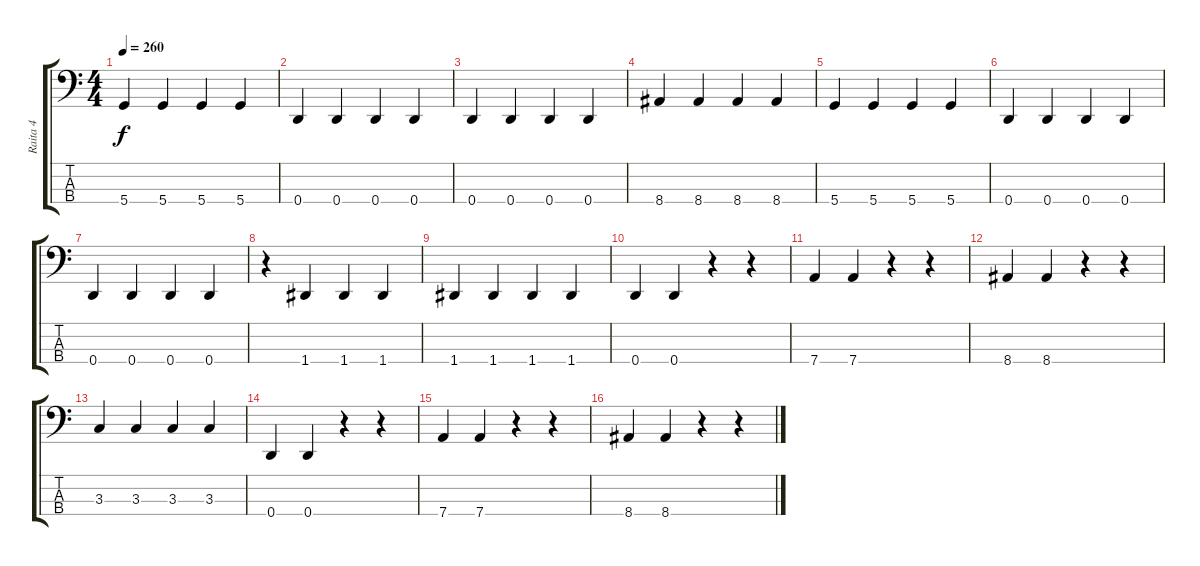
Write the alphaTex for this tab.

\track ("Raita 4" "Raita 4") {instrument electricbassfinger}
\staff {score tabs}
\tuning (G2 D2 A1 D1) {hide}
\ts (4 4)
\tempo 260
\clef f4
\ks c
5.4.4{dy f} 5.4.4 5.4.4 5.4.4 |
0.4.4 0.4.4 0.4.4 0.4.4 |
0.4.4 0.4.4 0.4.4 0.4.4 |
8.4.4 8.4.4 8.4.4 8.4.4 |
5.4.4 5.4.4 5.4.4 5.4.4 |
0.4.4 0.4.4 0.4.4 0.4.4 |
0.4.4 0.4.4 0.4.4 0.4.4 |
r.4 1.4.4 1.4.4 1.4.4 |
1.4.4 1.4.4 1.4.4 1.4.4 |
0.4.4 0.4.4 r.4 r.4 |
7.4.4 7.4.4 r.4 r.4 |
8.4.4 8.4.4 r.4 r.4 |
3.3.4 3.3.4 3.3.4 3.3.4 |
0.4.4 0.4.4 r.4 r.4 |
7.4.4 7.4.4 r.4 r.4 |
8.4.4 8.4.4 r.4 r.4
